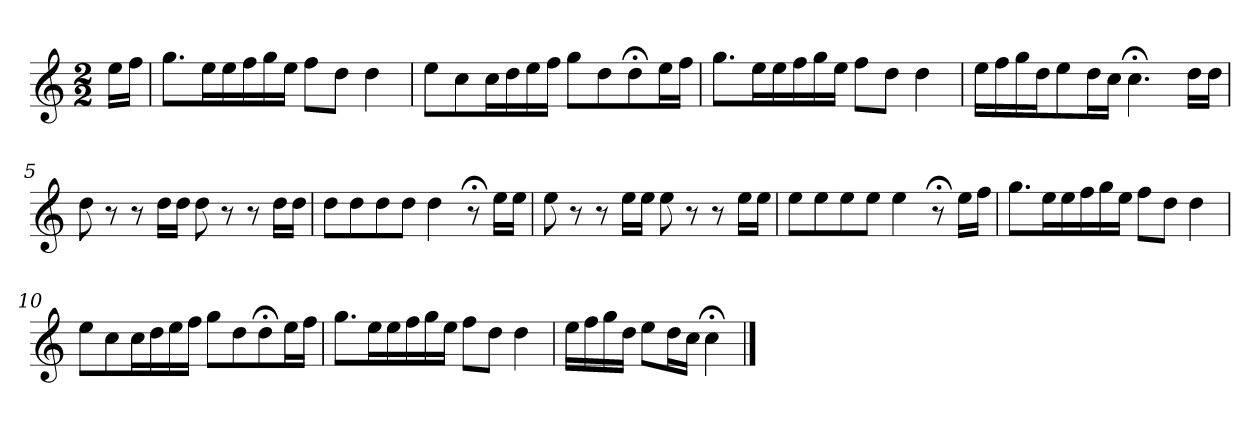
**kern
*part1
*staff1
*k[]
*C:
*M2/2
*MM120
=
16eeLL
16ffJJ
=1
8.ggL
16eeL
16ee
16ff
16gg
16eeJJ
8ffL
8ddJ
4dd
=2
8eeL
8cc
16ccL
16dd
16ee
16ffJJ
8ggL
8dd
8dd;<
16eeL
16ffJJ
=3
8.ggL
16eeL
16ee
16ff
16gg
16eeJJ
8ffL
8ddJ
4dd
=4
16eeLL
16ff
16gg
16ddJ
8ee
16ddL
16ccJJ
4.cc;<
16ddLL
16ddJJ
=5
8dd
8r
8r
16ddLL
16ddJJ
8dd
8r
8r
16ddLL
16ddJJ
=6
8ddL
8dd
8dd
8ddJ
4dd
8r;<
16eeLL
16eeJJ
=7
8ee
8r
8r
16eeLL
16eeJJ
8ee
8r
8r
16eeLL
16eeJJ
=8
8eeL
8ee
8ee
8eeJ
4ee
8r;<
16eeLL
16ffJJ
=9
8.ggL
16eeL
16ee
16ff
16gg
16eeJJ
8ffL
8ddJ
4dd
=10
8eeL
8cc
16ccL
16dd
16ee
16ffJJ
8ggL
8dd
8dd;<
16eeL
16ffJJ
=11
8.ggL
16eeL
16ee
16ff
16gg
16eeJJ
8ffL
8ddJ
4dd
=12
16eeLL
16ff
16gg
16ddJJ
8eeL
16ddL
16ccJJ
4cc;<
==
*-
